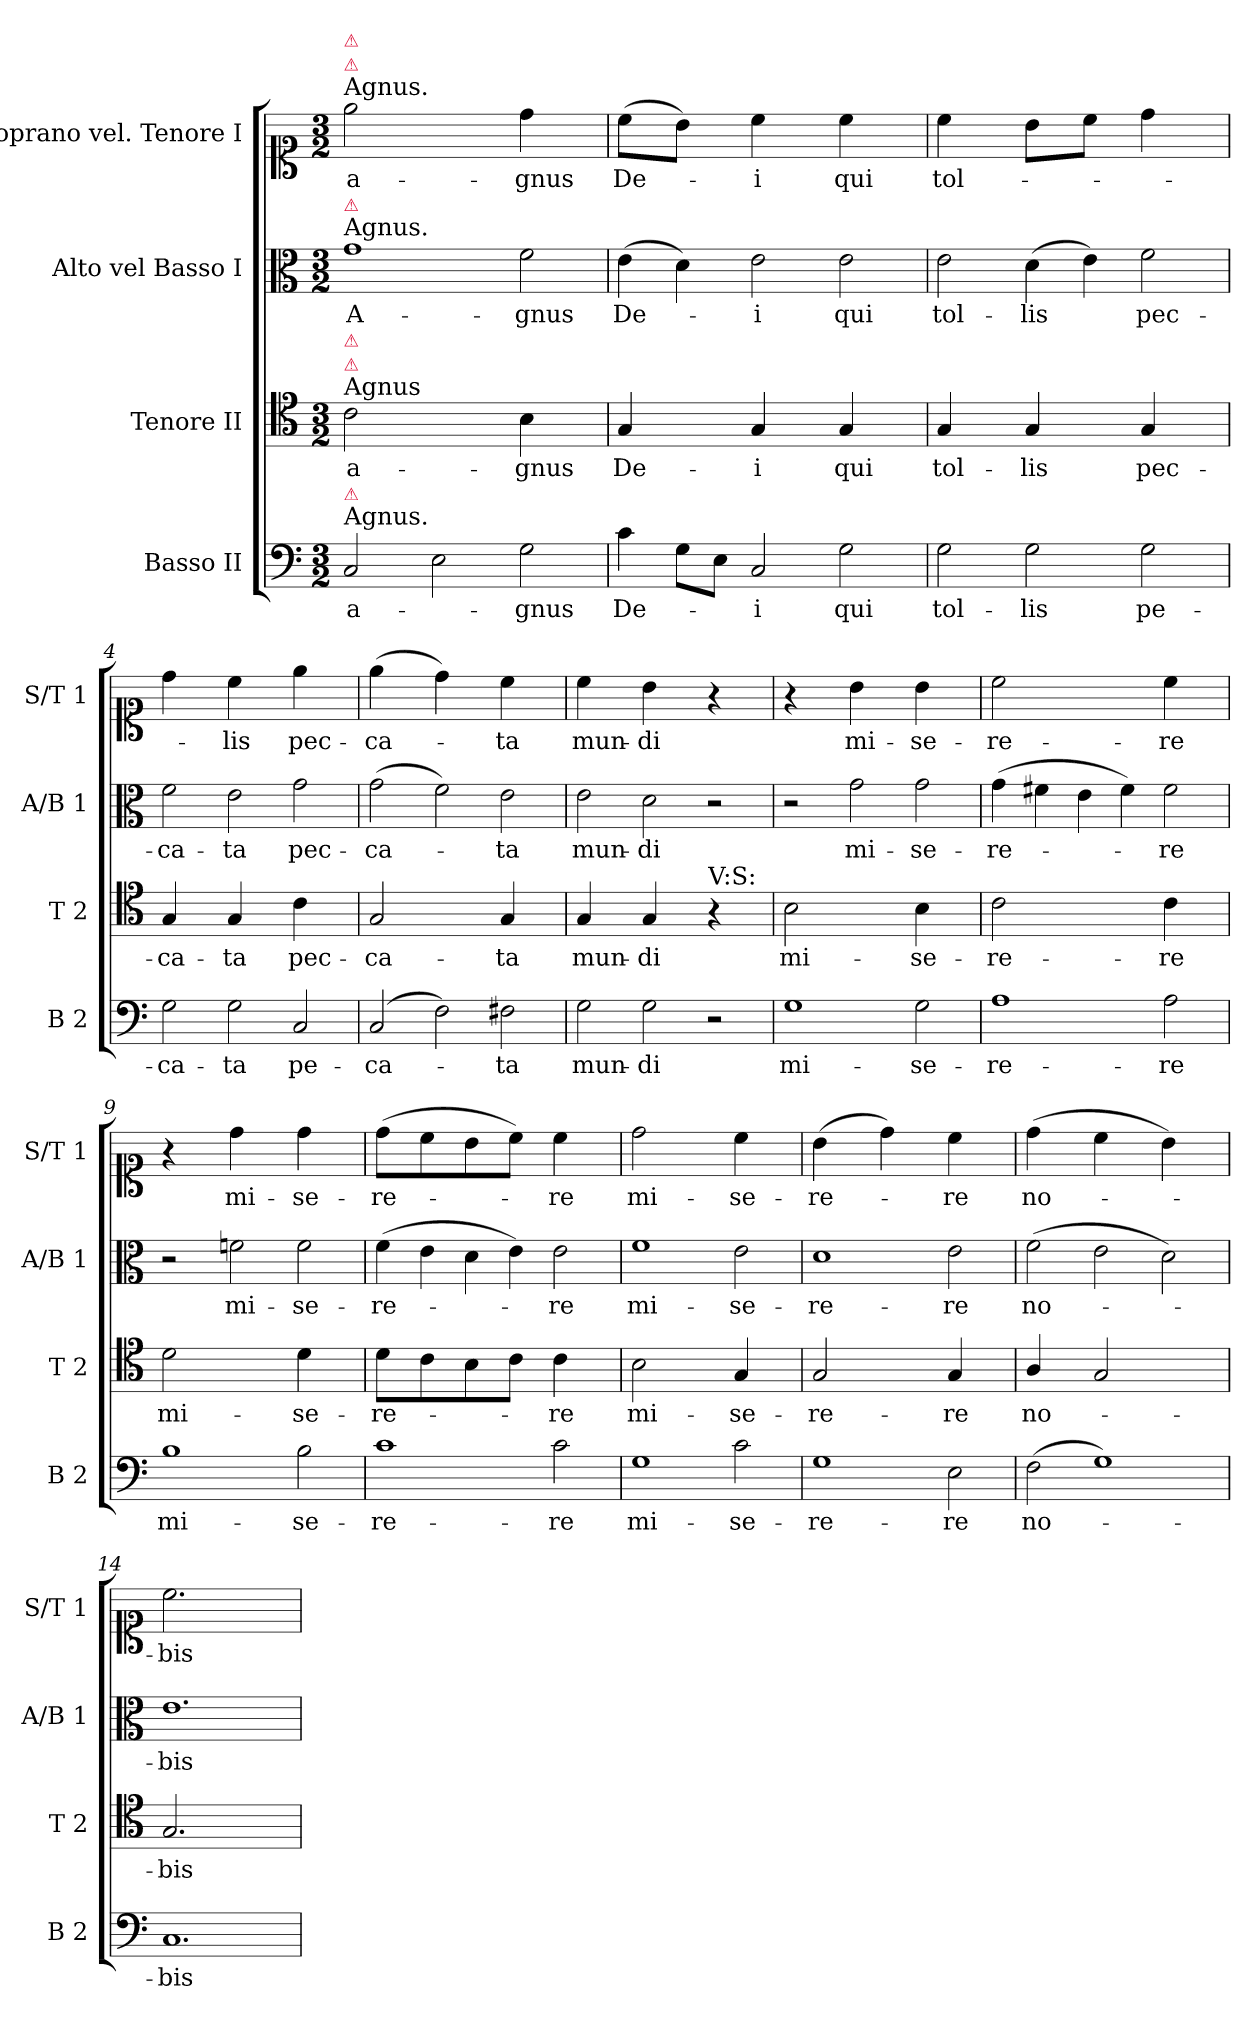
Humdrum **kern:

**kern	**text	**kern	**text	**kern	**text	**kern	**text
*part4	*part4	*part3	*part3	*part2	*part2	*part1	*part1
*staff4	*staff4	*staff3	*staff3	*staff2	*staff2	*staff1	*staff1
*I"Basso II	*	*I"Tenore II	*	*I"Alto vel Basso I	*	*I"Soprano vel. Tenore I	*
*I'B 2	*	*I'T 2	*	*I'A/B 1	*	*I'S/T 1	*
*clefF4	*	*clefC4	*	*clefC3	*	*clefC1	*
*k[]	*	*k[]	*	*k[]	*	*k[]	*
*C:	*	*C:	*	*C:	*	*C:	*
*M3/2	*	*M3/2	*	*M3/2	*	*M3/2	*
=1	=1	=1	=1	=1	=1	=1	=1
!	!	!	!	!	!	!LO:TX:a:t=Agnus.	!
!	!	!	!	!	!	!LO:TX:a:color=crimson:t=⚠	!
!	!	!	!	!	!	!LO:TX:a:color=crimson:t=⚠	!
!	!	!	!	!LO:TX:a:t=Agnus.	!	!	!
!	!	!	!	!LO:TX:a:color=crimson:t=⚠	!	!	!
!	!	!LO:TX:a:t=Agnus	!	!	!	!	!
!	!	!LO:TX:a:color=crimson:t=⚠	!	!	!	!	!
!	!	!LO:TX:a:color=crimson:t=⚠	!	!	!	!	!
!LO:TX:a:t=Agnus.	!	!	!	!	!	!	!
!LO:TX:a:color=crimson:t=⚠	!	!	!	!	!	!	!
!	!	!LO:N:vis=2	!	!	!	!LO:N:vis=2	!
2C/	a-	1c	a-	1g	A-	1ee	a-
2E\	.	.	.	.	.	.	.
!	!	!LO:N:vis=4	!	!	!	!LO:N:vis=4	!
2G\	-gnus	2B\	-gnus	2f\	-gnus	2dd\	-gnus
=2	=2	=2	=2	=2	=2	=2	=2
!	!	!LO:N:vis=4	!	!	!	!LO:N:vis=8	!
4c\	De-	2G/	De-	(4e\	De-	(4cc\L	De-
!	!	!	!	!	!	!LO:N:vis=8	!
8G\L	.	.	.	4d\)	.	4b\J)	.
8E\J	.	.	.	.	.	.	.
!	!	!LO:N:vis=4	!	!	!	!LO:N:vis=4	!
2C/	-i	2G/	-i	2e\	-i	2cc\	-i
!	!	!LO:N:vis=4	!	!	!	!LO:N:vis=4	!
2G\	qui	2G/	qui	2e\	qui	2cc\	qui
=3	=3	=3	=3	=3	=3	=3	=3
!	!	!LO:N:vis=4	!	!	!	!LO:N:vis=4	!
2G\	tol-	2G/	tol-	2e\	tol-	2cc\	tol-
!	!	!LO:N:vis=4	!	!	!	!LO:N:vis=8	!
2G\	-lis	2G/	-lis	(4d\	-lis	4b\L	.
!	!	!	!	!	!	!LO:N:vis=8	!
.	.	.	.	4e\)	.	4cc\J	.
!	!	!LO:N:vis=4	!	!	!	!LO:N:vis=4	!
2G\	pe-	2G/	pec-	2f\	pec-	2dd\	.
=4	=4	=4	=4	=4	=4	=4	=4
!	!	!LO:N:vis=4	!	!	!	!LO:N:vis=4	!
2G\	-ca-	2G/	-ca-	2f\	-ca-	2dd\	.
!	!	!LO:N:vis=4	!	!	!	!LO:N:vis=4	!
2G\	-ta	2G/	-ta	2e\	-ta	2cc\	-lis
!	!	!LO:N:vis=4	!	!	!	!LO:N:vis=4	!
2C/	pe-	2c\	pec-	2g\	pec-	2ee\	pec-
=5	=5	=5	=5	=5	=5	=5	=5
!	!	!LO:N:vis=2	!	!	!	!LO:N:vis=4	!
(2C/	-ca-	1G	-ca-	(2g\	-ca-	(2ee\	-ca-
!	!	!	!	!	!	!LO:N:vis=4	!
2F\)	.	.	.	2f\)	.	2dd\)	.
!	!	!LO:N:vis=4	!	!	!	!LO:N:vis=4	!
2F#X\	-ta	2G/	-ta	2e\	-ta	2cc\	-ta
=6	=6	=6	=6	=6	=6	=6	=6
!	!	!LO:N:vis=4	!	!	!	!LO:N:vis=4	!
2G\	mun-	2G/	mun-	2e\	mun-	2cc\	mun-
!	!	!LO:N:vis=4	!	!	!	!LO:N:vis=4	!
2G\	-di	2G/	-di	2d\	-di	2b\	-di
!	!	!LO:TX:a:t=V&colon;S&colon;	!	!	!	!	!
!	!	!LO:N:vis=4	!	!	!	!LO:N:vis=4	!
2r	.	2r	.	2r	.	2r	.
=7	=7	=7	=7	=7	=7	=7	=7
!	!	!LO:N:vis=2	!	!	!	!LO:N:vis=4	!
1G	mi-	1B	mi-	2r	.	2r	.
!	!	!	!	!	!	!LO:N:vis=4	!
.	.	.	.	2g\	mi-	2b\	mi-
!	!	!LO:N:vis=4	!	!	!	!LO:N:vis=4	!
2G\	-se-	2B\	-se-	2g\	-se-	2b\	-se-
=8	=8	=8	=8	=8	=8	=8	=8
!	!	!LO:N:vis=2	!	!	!	!LO:N:vis=2	!
1A	-re-	1c	-re-	(4g\	-re-	1cc	-re-
.	.	.	.	4f#X\	.	.	.
.	.	.	.	4e\	.	.	.
.	.	.	.	4f#\)	.	.	.
!	!	!LO:N:vis=4	!	!	!	!LO:N:vis=4	!
2A\	-re	2c\	-re	2f#\	-re	2cc\	-re
=9	=9	=9	=9	=9	=9	=9	=9
!	!	!LO:N:vis=2	!	!	!	!LO:N:vis=4	!
1B	mi-	1d	mi-	2r	.	2r	.
!	!	!	!	!	!	!LO:N:vis=4	!
.	.	.	.	2fn\	mi-	2dd\	mi-
!	!	!LO:N:vis=4	!	!	!	!LO:N:vis=4	!
2B\	-se-	2d\	-se-	2f\	-se-	2dd\	-se-
=10	=10	=10	=10	=10	=10	=10	=10
!	!	!LO:N:vis=8	!	!	!	!LO:N:vis=8	!
1c	-re-	4d\L	-re-	(4f\	-re-	(4dd\L	-re-
!	!	!LO:N:vis=8	!	!	!	!LO:N:vis=8	!
.	.	4c\	.	4e\	.	4cc\	.
!	!	!LO:N:vis=8	!	!	!	!LO:N:vis=8	!
.	.	4B\	.	4d\	.	4b\	.
!	!	!LO:N:vis=8	!	!	!	!LO:N:vis=8	!
.	.	4c\J	.	4e\)	.	4cc\J)	.
!	!	!LO:N:vis=4	!	!	!	!LO:N:vis=4	!
2c\	-re	2c\	-re	2e\	-re	2cc\	-re
=11	=11	=11	=11	=11	=11	=11	=11
!	!	!LO:N:vis=2	!	!	!	!LO:N:vis=2	!
1G	mi-	1B	mi-	1f	mi-	1dd	mi-
!	!	!LO:N:vis=4	!	!	!	!LO:N:vis=4	!
2c\	-se-	2G/	-se-	2e\	-se-	2cc\	-se-
=12	=12	=12	=12	=12	=12	=12	=12
!	!	!LO:N:vis=2	!	!	!	!LO:N:vis=4	!
1G	-re-	1G	-re-	1d	-re-	(2b\	-re-
!	!	!	!	!	!	!LO:N:vis=4	!
.	.	.	.	.	.	2dd\)	.
!	!	!LO:N:vis=4	!	!	!	!LO:N:vis=4	!
2E\	-re	2G/	-re	2e\	-re	2cc\	-re
=13	=13	=13	=13	=13	=13	=13	=13
!	!	!LO:N:vis=4	!	!	!	!LO:N:vis=4	!
(2F\	no-	2A/	no-	(2f\	no-	(2dd\	no-
!	!	!LO:N:vis=2	!	!	!	!LO:N:vis=4	!
1G)	.	1G	.	2e\	.	2cc\	.
!	!	!	!	!	!	!LO:N:vis=4	!
.	.	.	.	2d\)	.	2b\)	.
=14	=14	=14	=14	=14	=14	=14	=14
!	!	!LO:N:vis=2.	!	!	!	!LO:N:vis=2.	!
1.C	-bis	1.G	-bis	1.e	-bis	1.cc	-bis
=	=	=	=	=	=	=	=
*-	*-	*-	*-	*-	*-	*-	*-
